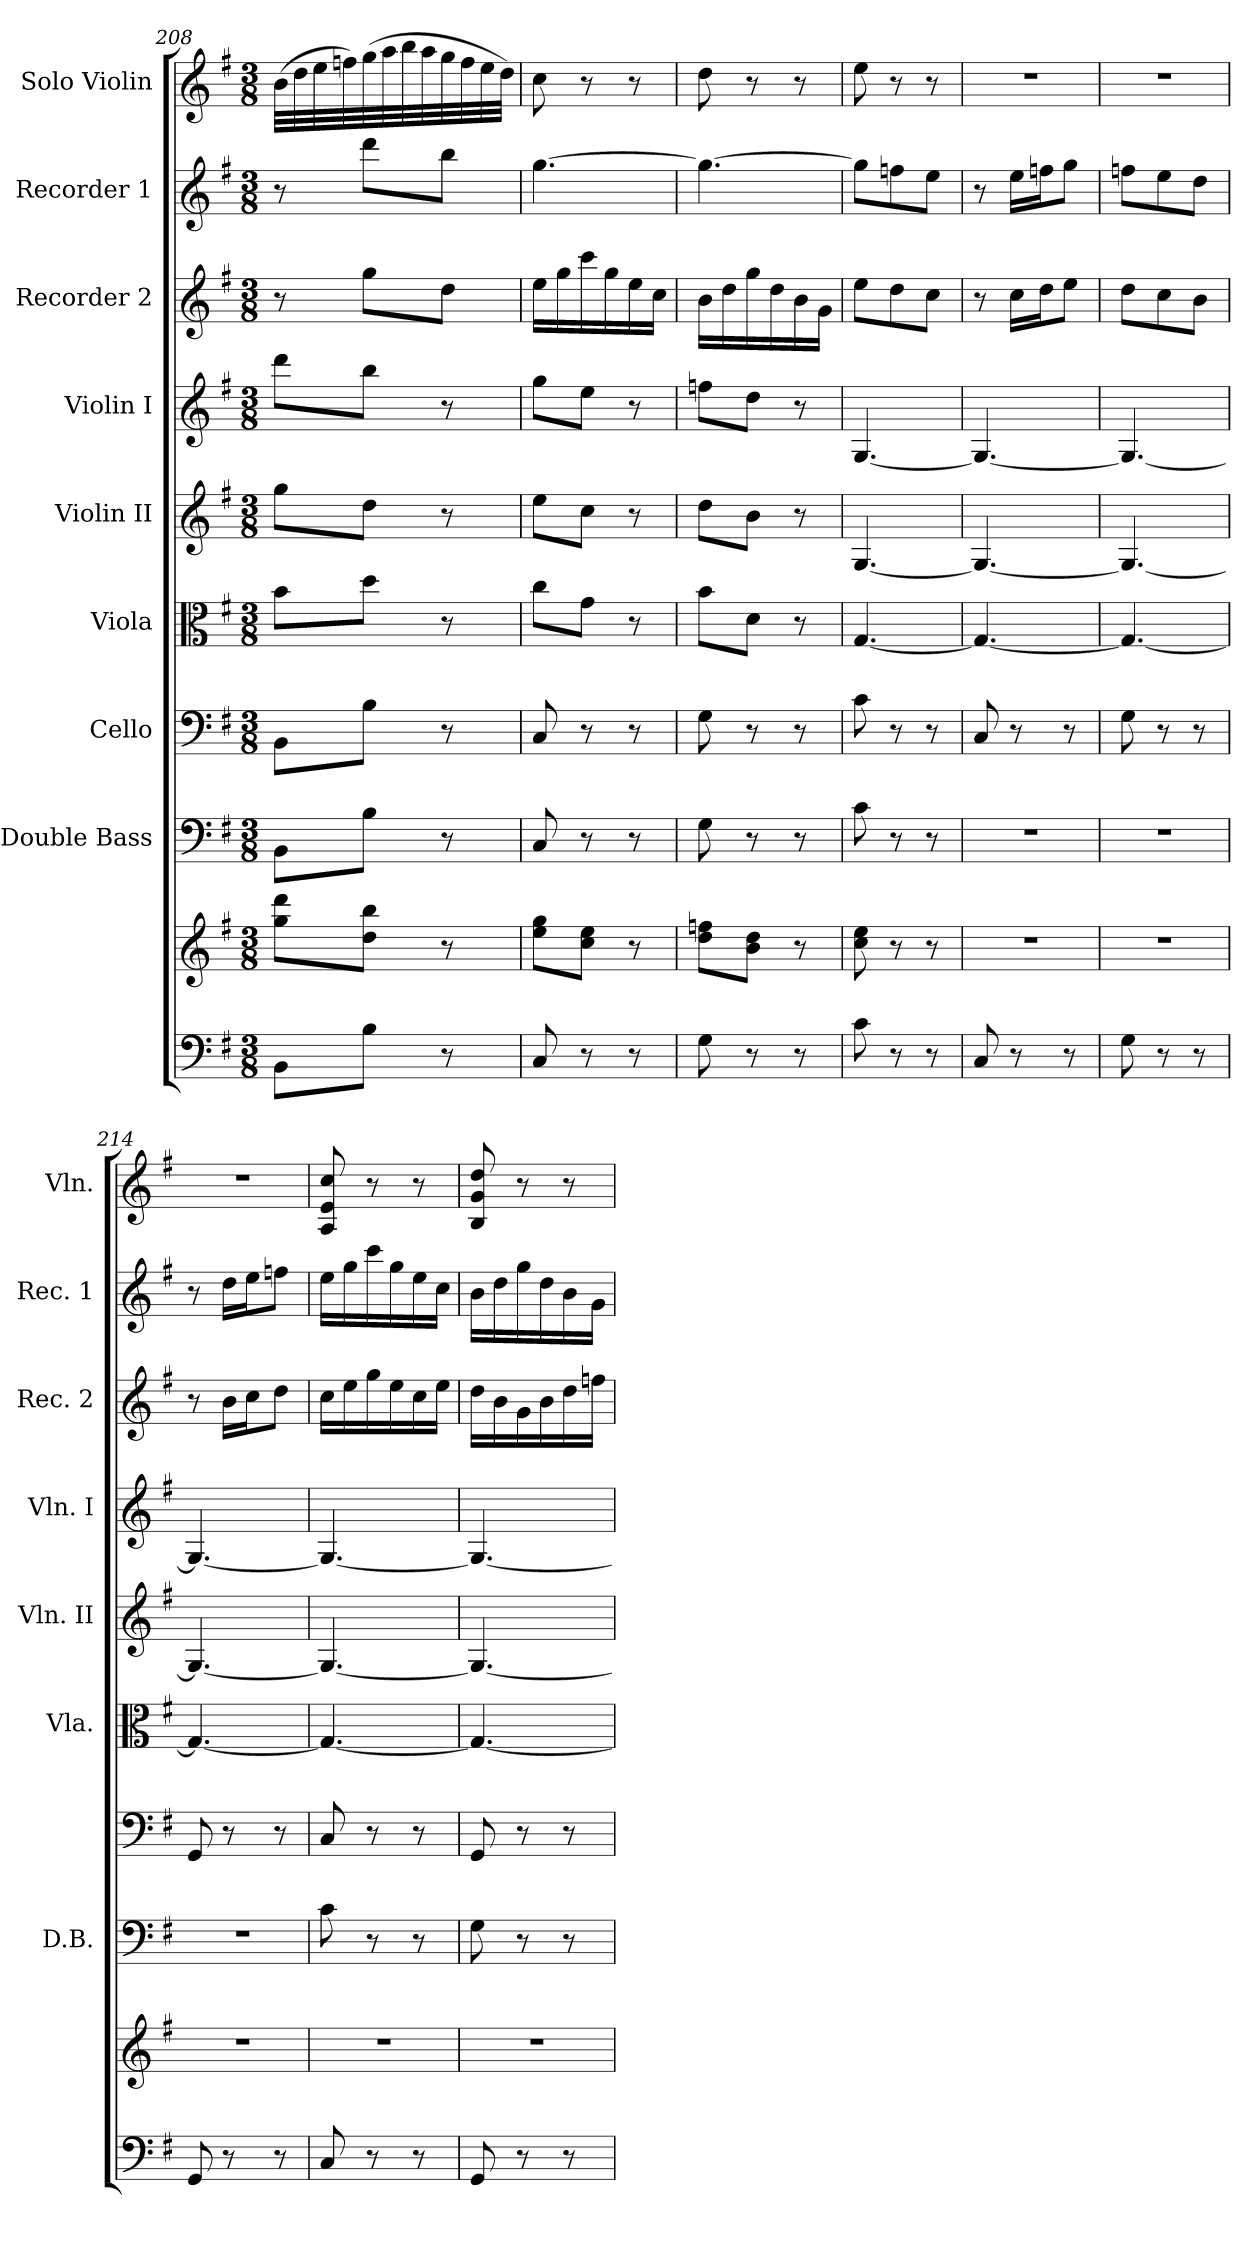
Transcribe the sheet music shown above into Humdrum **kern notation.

**kern	**kern	**kern	**kern	**kern	**kern	**kern	**kern	**kern	**kern
*part9	*part9	*part8	*part7	*part6	*part5	*part4	*part3	*part2	*part1
*staff10	*staff9	*staff8	*staff7	*staff6	*staff5	*staff4	*staff3	*staff2	*staff1
*	*	*I"Double Bass	*I"Cello	*I"Viola	*I"Violin II	*I"Violin I	*I"Recorder 2	*I"Recorder 1	*I"Solo Violin
*	*	*I'D.B.	*	*I'Vla.	*I'Vln. II	*I'Vln. I	*I'Rec. 2	*I'Rec. 1	*I'Vln.
!!LO:LB:g=z
*clefF4	*clefG2	*clefF4	*clefF4	*clefC3	*clefG2	*clefG2	*clefG2	*clefG2	*clefG2
*	*	*ITrd7c12	*	*	*	*	*	*	*
*k[f#]	*k[f#]	*k[f#]	*k[f#]	*k[f#]	*k[f#]	*k[f#]	*k[f#]	*k[f#]	*k[f#]
*G:	*G:	*G:	*G:	*G:	*G:	*G:	*G:	*G:	*G:
*M3/8	*M3/8	*M3/8	*M3/8	*M3/8	*M3/8	*M3/8	*M3/8	*M3/8	*M3/8
=208	=208	=208	=208	=208	=208	=208	=208	=208	=208
8BB\L	8gg\ 8ddd\L	8BBB\L	8BB\L	8b\L	8gg\L	8ddd\L	8r	8r	(>32b\LLL
.	.	.	.	.	.	.	.	.	32dd\
.	.	.	.	.	.	.	.	.	32ee\
.	.	.	.	.	.	.	.	.	32ffn\)
8B\J	8dd\ 8bb\J	8BB\J	8B\J	8dd\J	8dd\J	8bb\J	8gg\L	8ddd\L	(>32gg\
.	.	.	.	.	.	.	.	.	32aa\
.	.	.	.	.	.	.	.	.	32bb\
.	.	.	.	.	.	.	.	.	32aa\
8r	8r	8r	8r	8r	8r	8r	8dd\J	8bb\J	32gg\
.	.	.	.	.	.	.	.	.	32ff\
.	.	.	.	.	.	.	.	.	32ee\
.	.	.	.	.	.	.	.	.	32dd\JJJ)
=209	=209	=209	=209	=209	=209	=209	=209	=209	=209
8C/	8ee\ 8gg\L	8CC/	8C/	8cc\L	8ee\L	8gg\L	16ee\LL	[4.gg\	8cc\
.	.	.	.	.	.	.	16gg\	.	.
8r	8cc\ 8ee\J	8r	8r	8g\J	8cc\J	8ee\J	16ccc\	.	8r
.	.	.	.	.	.	.	16gg\	.	.
8r	8r	8r	8r	8r	8r	8r	16ee\	.	8r
.	.	.	.	.	.	.	16cc\JJ	.	.
=210	=210	=210	=210	=210	=210	=210	=210	=210	=210
8G\	8dd\ 8ffn\L	8GG\	8G\	8b\L	8dd\L	8ffn\L	16b\LL	4.gg\_	8dd\
.	.	.	.	.	.	.	16dd\	.	.
8r	8b\ 8dd\J	8r	8r	8d\J	8b\J	8dd\J	16gg\	.	8r
.	.	.	.	.	.	.	16dd\	.	.
8r	8r	8r	8r	8r	8r	8r	16b\	.	8r
.	.	.	.	.	.	.	16g\JJ	.	.
=211	=211	=211	=211	=211	=211	=211	=211	=211	=211
8c\	8cc\ 8ee\	8C\	8c\	[4.G/	[4.G/	[4.G/	8ee\L	8gg\L]	8ee\
8r	8r	8r	8r	.	.	.	8dd\	8ffn\	8r
8r	8r	8r	8r	.	.	.	8cc\J	8ee\J	8r
=212	=212	=212	=212	=212	=212	=212	=212	=212	=212
8C/	4.r	4.r	8C/	4.G/_	4.G/_	4.G/_	8r	8r	4.r
8r	.	.	8r	.	.	.	16cc\LL	16ee\LL	.
.	.	.	.	.	.	.	16dd\J	16ffn\J	.
8r	.	.	8r	.	.	.	8ee\J	8gg\J	.
=213	=213	=213	=213	=213	=213	=213	=213	=213	=213
8G\	4.r	4.r	8G\	4.G/_	4.G/_	4.G/_	8dd\L	8ffn\L	4.r
8r	.	.	8r	.	.	.	8cc\	8ee\	.
8r	.	.	8r	.	.	.	8b\J	8dd\J	.
=214	=214	=214	=214	=214	=214	=214	=214	=214	=214
8GG/	4.r	4.r	8GG/	4.G/_	4.G/_	4.G/_	8r	8r	4.r
8r	.	.	8r	.	.	.	16b\LL	16dd\LL	.
.	.	.	.	.	.	.	16cc\J	16ee\J	.
8r	.	.	8r	.	.	.	8dd\J	8ffn\J	.
=215	=215	=215	=215	=215	=215	=215	=215	=215	=215
8C/	4.r	8C\	8C/	4.G/_	4.G/_	4.G/_	16cc\LL	16ee\LL	8A/ 8e/ 8cc/
.	.	.	.	.	.	.	16ee\	16gg\	.
8r	.	8r	8r	.	.	.	16gg\	16ccc\	8r
.	.	.	.	.	.	.	16ee\	16gg\	.
8r	.	8r	8r	.	.	.	16cc\	16ee\	8r
.	.	.	.	.	.	.	16ee\JJ	16cc\JJ	.
=216	=216	=216	=216	=216	=216	=216	=216	=216	=216
8GG/	4.r	8GG\	8GG/	4.G/_	4.G/_	4.G/_	16dd\LL	16b\LL	8B/ 8g/ 8dd/
.	.	.	.	.	.	.	16b\	16dd\	.
8r	.	8r	8r	.	.	.	16g\	16gg\	8r
.	.	.	.	.	.	.	16b\	16dd\	.
8r	.	8r	8r	.	.	.	16dd\	16b\	8r
.	.	.	.	.	.	.	16ffn\JJ	16g\JJ	.
=	=	=	=	=	=	=	=	=	=
*-	*-	*-	*-	*-	*-	*-	*-	*-	*-
